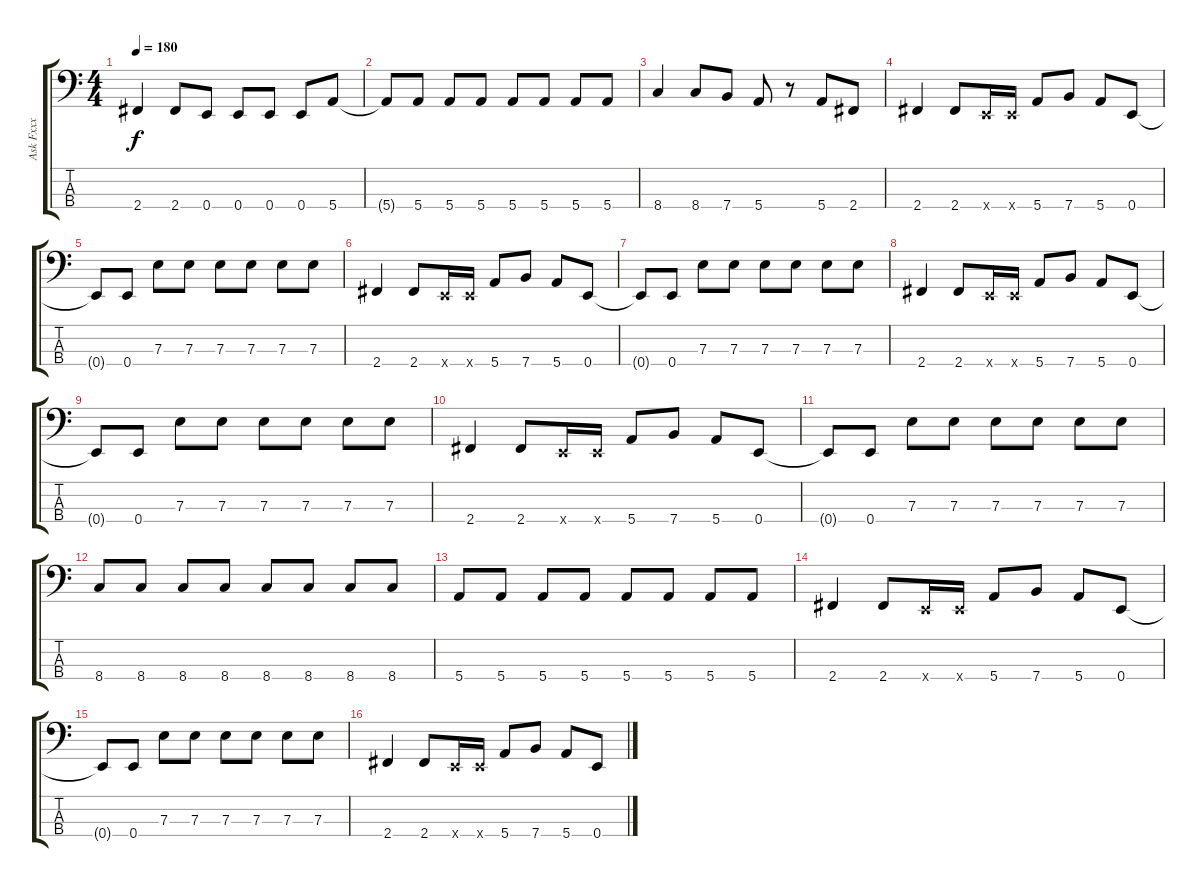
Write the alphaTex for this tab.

\track ("Ask Fxxx" "Ask Fxxx") {instrument overdrivenguitar}
\staff {score tabs}
\tuning (G2 D2 A1 E1) {hide}
\ts (4 4)
\tempo 180
\clef f4
\ks c
2.4.4{dy f} 2.4.8 0.4.8 0.4.8 0.4.8 0.4.8 5.4.8 |
5.4{t}.8 5.4.8 5.4.8 5.4.8 5.4.8 5.4.8 5.4.8 5.4.8 |
8.4.4 8.4.8 7.4.8 5.4.8 r.8 5.4.8 2.4.8 |
2.4.4 2.4.8 0.4{x}.16 0.4{x}.16 5.4.8 7.4.8 5.4.8 0.4.8 |
0.4{t}.8 0.4.8 7.3.8 7.3.8 7.3.8 7.3.8 7.3.8 7.3.8 |
2.4.4 2.4.8 0.4{x}.16 0.4{x}.16 5.4.8 7.4.8 5.4.8 0.4.8 |
0.4{t}.8 0.4.8 7.3.8 7.3.8 7.3.8 7.3.8 7.3.8 7.3.8 |
2.4.4 2.4.8 0.4{x}.16 0.4{x}.16 5.4.8 7.4.8 5.4.8 0.4.8 |
0.4{t}.8 0.4.8 7.3.8 7.3.8 7.3.8 7.3.8 7.3.8 7.3.8 |
2.4.4 2.4.8 0.4{x}.16 0.4{x}.16 5.4.8 7.4.8 5.4.8 0.4.8 |
0.4{t}.8 0.4.8 7.3.8 7.3.8 7.3.8 7.3.8 7.3.8 7.3.8 |
8.4.8 8.4.8 8.4.8 8.4.8 8.4.8 8.4.8 8.4.8 8.4.8 |
5.4.8 5.4.8 5.4.8 5.4.8 5.4.8 5.4.8 5.4.8 5.4.8 |
2.4.4 2.4.8 0.4{x}.16 0.4{x}.16 5.4.8 7.4.8 5.4.8 0.4.8 |
0.4{t}.8 0.4.8 7.3.8 7.3.8 7.3.8 7.3.8 7.3.8 7.3.8 |
2.4.4 2.4.8 0.4{x}.16 0.4{x}.16 5.4.8 7.4.8 5.4.8 0.4.8
